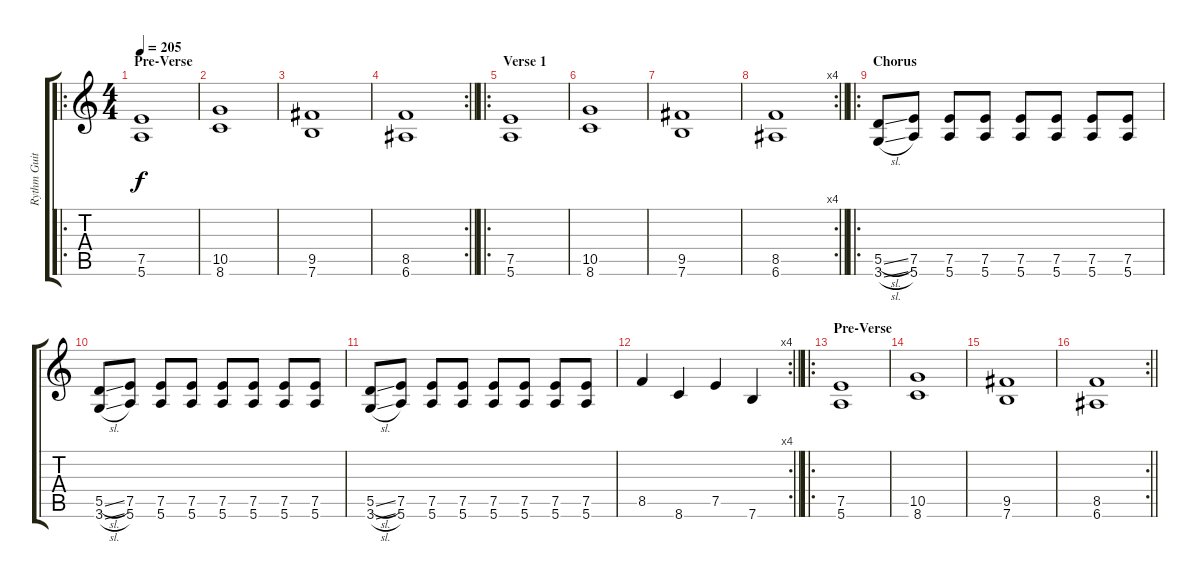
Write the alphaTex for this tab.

\track ("Rythm Guitar" "Rythm Guit") {instrument distortionguitar}
\staff {score tabs}
\tuning (E4 B3 G3 D3 A2 E2) {hide}
\ro
\ts (4 4)
\section ("" "Pre-Verse")
\tempo 205
\clef g2
\ks c
(7.5 5.6).1{dy f} |
(10.5 8.6).1 |
(9.5 7.6).1 |
\rc 2
\barLineRight lightlight
(8.5 6.6).1 |
\ro
\section ("" "Verse 1")
(7.5 5.6).1 |
(10.5 8.6).1 |
(9.5 7.6).1 |
\rc 4
\barLineRight lightlight
(8.5 6.6).1 |
\ro
\section ("" "Chorus")
(5.5{sl} 3.6{sl}).8 (7.5 5.6).8 (7.5 5.6).8 (7.5 5.6).8 (7.5 5.6).8 (7.5 5.6).8 (7.5 5.6).8 (7.5 5.6).8 |
(5.5{sl} 3.6{sl}).8 (7.5 5.6).8 (7.5 5.6).8 (7.5 5.6).8 (7.5 5.6).8 (7.5 5.6).8 (7.5 5.6).8 (7.5 5.6).8 |
(5.5{sl} 3.6{sl}).8 (7.5 5.6).8 (7.5 5.6).8 (7.5 5.6).8 (7.5 5.6).8 (7.5 5.6).8 (7.5 5.6).8 (7.5 5.6).8 |
\rc 4
\barLineRight lightlight
8.5.4 8.6.4 7.5.4 7.6.4 |
\ro
\section ("" "Pre-Verse")
(7.5 5.6).1 |
(10.5 8.6).1 |
(9.5 7.6).1 |
\rc 2
\barLineRight lightlight
(8.5 6.6).1
